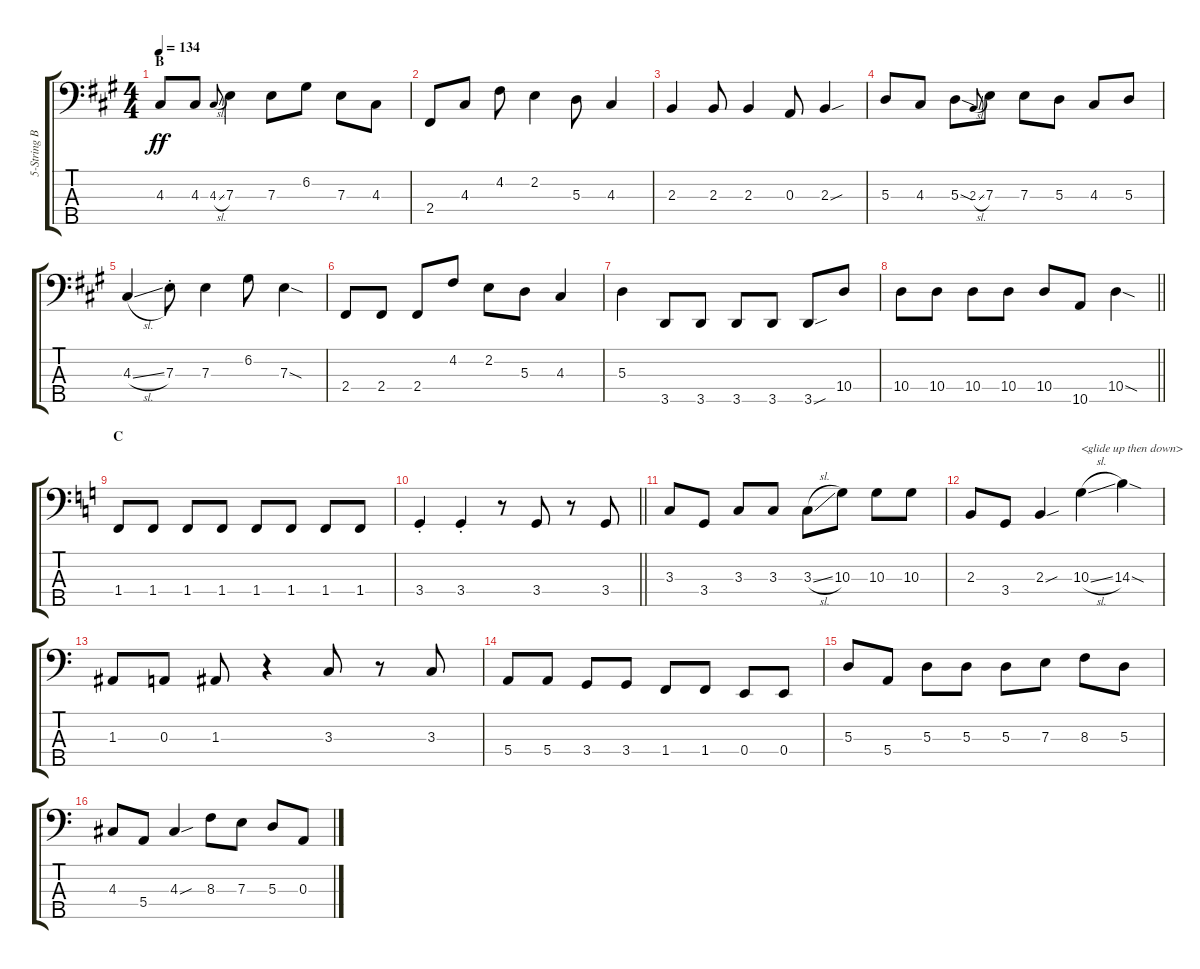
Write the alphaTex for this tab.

\track ("5-String Bass" "5-String B") {instrument electricbasspick}
\staff {score tabs}
\tuning (G2 D2 A1 E1 B0) {hide}
\ts (4 4)
\section ("" "B")
\tempo 134
\clef f4
\ks a
4.3.8{dy ff} 4.3.8 4.3{sl}.8{gr onbeat} 7.3.4 7.3.8 6.2.8 7.3.8 4.3.8 |
2.4.8 4.3.8 4.2.8 2.2.4 5.3.8 4.3.4 |
2.3.4 2.3.8 2.3.4 0.3.8 2.3{sou}.4 |
5.3.8 4.3.8 5.3{sod}.8 2.3{sl}.8{gr onbeat} 7.3.8 7.3.8 5.3.8 4.3.8 5.3.8 |
4.3{sl}.4 7.3{st}.8 7.3.4 6.2.8 7.3{sod}.4 |
2.4.8 2.4.8 2.4.8 4.2.8 2.2.8 5.3.8 4.3.4 |
5.3.4 3.5.8 3.5.8 3.5.8 3.5.8 3.5{sou}.8 10.4.8 |
\barLineRight lightlight
10.4.8 10.4.8 10.4.8 10.4.8 10.4.8 10.5.8 10.4{sod}.4 |
\section ("" "C")
\ks c
1.4.8 1.4.8 1.4.8 1.4.8 1.4.8 1.4.8 1.4.8 1.4.8 |
\barLineRight lightlight
3.4{st}.4 3.4{st}.4 r.8 3.4.8 r.8 3.4.8 |
3.3.8 3.4.8 3.3.8 3.3.8 3.3{sl}.8 10.3.8 10.3.8 10.3.8 |
2.3.8 3.4.8 2.3{sou}.4 10.3{sl}.4{txt "<glide up then down>"} 14.3{sod}.4 |
1.3.8 0.3.8 1.3.8 r.4 3.3.8 r.8 3.3.8 |
5.4.8 5.4.8 3.4.8 3.4.8 1.4.8 1.4.8 0.4.8 0.4.8 |
5.3.8 5.4.8 5.3.8 5.3.8 5.3.8 7.3.8 8.3.8 5.3.8 |
4.3.8 5.4.8 4.3{sou}.4 8.3.8 7.3.8 5.3.8 0.3.8
